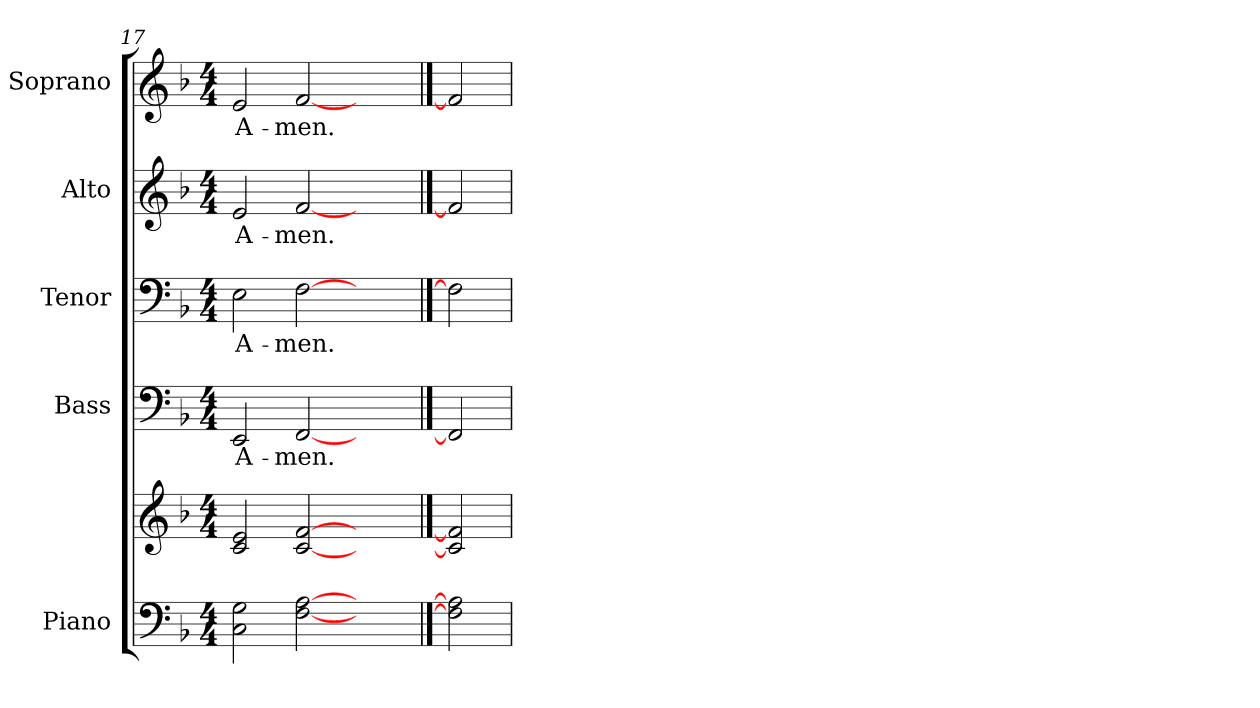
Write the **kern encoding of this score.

**kern	**kern	**kern	**text	**kern	**text	**kern	**text	**kern	**text
*part5	*part5	*part4	*part4	*part3	*part3	*part2	*part2	*part1	*part1
*staff6	*staff5	*staff4	*staff4	*staff3	*staff3	*staff2	*staff2	*staff1	*staff1
*I"Piano	*	*I"Bass	*	*I"Tenor	*	*I"Alto	*	*I"Soprano	*
*I'Pno.	*	*I'B.	*	*I'T.	*	*I'A.	*	*I'S.	*
!!LO:PB:g=z
*clefF4	*clefG2	*clefF4	*	*clefF4	*	*clefG2	*	*clefG2	*
*k[b-]	*k[b-]	*k[b-]	*	*k[b-]	*	*k[b-]	*	*k[b-]	*
*F:	*F:	*F:	*	*F:	*	*F:	*	*F:	*
*M4/4	*M4/4	*M4/4	*	*M4/4	*	*M4/4	*	*M4/4	*
=17	=17	=17	=17	=17	=17	=17	=17	=17	=17
!	!	!	!LO:LY:b:color=#000000	!	!	!	!	!	!
!	!	!	!	!	!LO:LY:b:color=#000000	!	!	!	!
!	!	!	!	!	!	!	!LO:LY:b:color=#000000	!	!
!	!	!	!	!	!	!	!	!	!LO:LY:b:color=#000000
2Ci\ 2Gi	2ci/ 2ei	2EEi/	A-	2Ei\	A-	2ei/	A-	2ei/	A-
!	!	!	!LO:LY:b:color=#000000	!	!	!	!	!	!
!	!	!	!	!	!LO:LY:b:color=#000000	!	!	!	!
!	!	!	!	!	!	!	!LO:LY:b:color=#000000	!	!
!	!	!	!	!	!	!	!	!	!LO:LY:b:color=#000000
[2Fi [2Ai	[2ci [2fi	[2FFi	-men.	[2Fi	-men.	[2fi	-men.	[2fi	-men.
2ryy	2ryy	2ryy	.	2ryy	.	2ryy	.	2ryy	.
==18	==18	==18	==18	==18	==18	==18	==18	==18	==18
2Fi] 2Ai]	2ci] 2fi]	2FFi]	.	2Fi]	.	2fi]	.	2fi]	.
=	=	=	=	=	=	=	=	=	=
*-	*-	*-	*-	*-	*-	*-	*-	*-	*-
